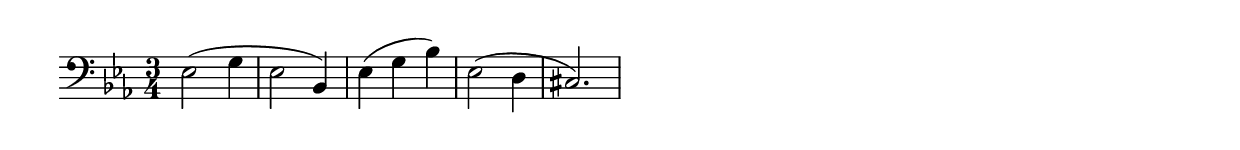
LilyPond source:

\version "2.18.2"
\header {
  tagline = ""
}

\score {

\new Staff \relative c' {
  \numericTimeSignature
  \time 3/4
  \key ees \major
  \clef bass
  ees,2( g4 |
  ees2 bes4) |
  ees( g bes) |
  ees,2( d4 |
  cis2.) |
  
}

\layout {
    %  ragged-last = ##t
    %  line-width = 150\mm
    indent = 0\mm
}

%\midi {
%     \tempo 4 = 130
%}

} %score

